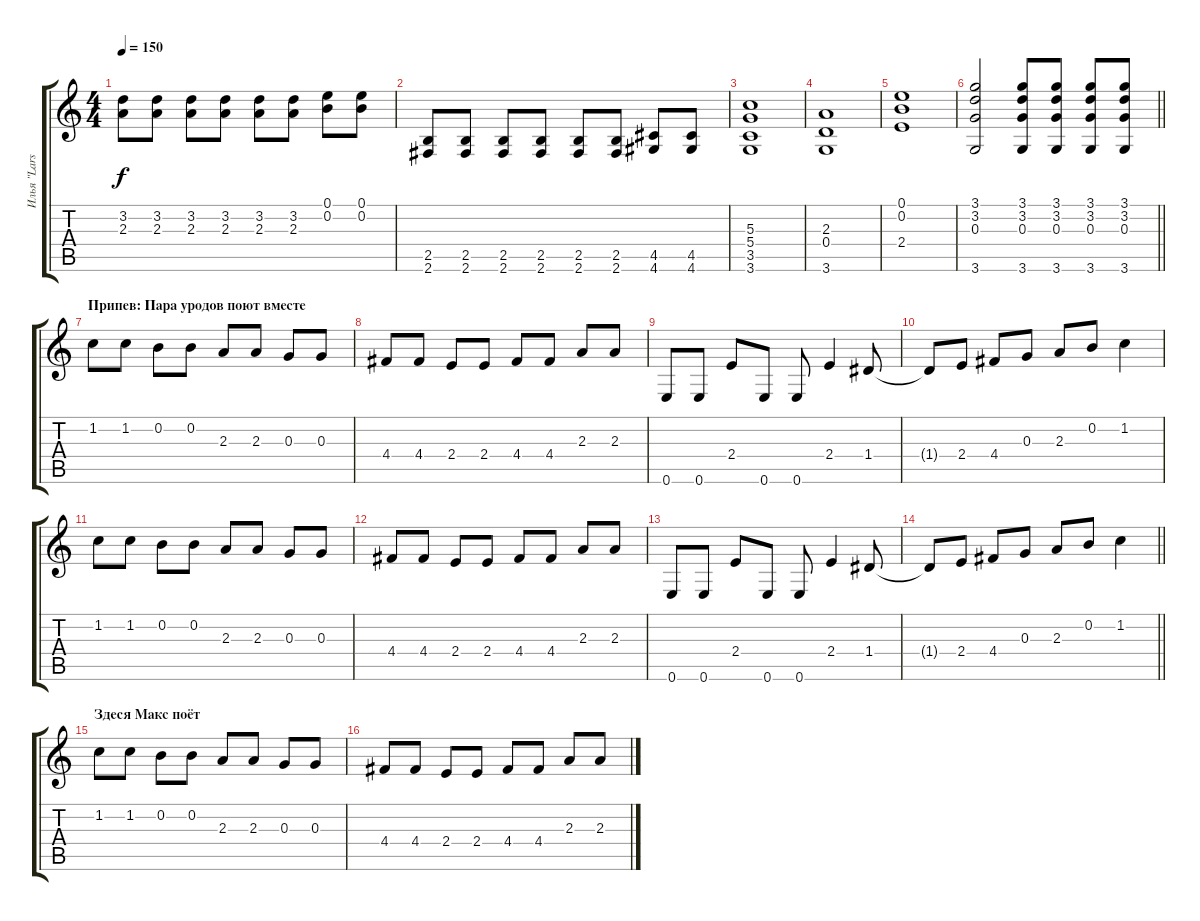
\track ("Илья \"Lars\" Мамонтов" "Илья \"Lars") {instrument distortionguitar}
\staff {score tabs}
\tuning (E4 B3 G3 D3 A2 E2) {hide}
\ts (4 4)
\tempo 150
\clef g2
\ks c
(3.2 2.3).8{dy f} (3.2 2.3).8 (3.2 2.3).8 (3.2 2.3).8 (3.2 2.3).8 (3.2 2.3).8 (0.1 0.2).8 (0.1 0.2).8 |
(2.5 2.6).8 (2.5 2.6).8 (2.5 2.6).8 (2.5 2.6).8 (2.5 2.6).8 (2.5 2.6).8 (4.5 4.6).8 (4.5 4.6).8 |
(5.3 5.4 3.5 3.6).1 |
(2.3 0.4 3.6).1 |
(0.1 0.2 2.4).1 |
\barLineRight lightlight
(3.1 3.2 0.3 3.6).2 (3.1 3.2 0.3 3.6).8 (3.1 3.2 0.3 3.6).8 (3.1 3.2 0.3 3.6).8 (3.1 3.2 0.3 3.6).8 |
\section ("" "Припев: Пара уродов поют вместе")
1.2.8 1.2.8 0.2.8 0.2.8 2.3.8 2.3.8 0.3.8 0.3.8 |
4.4.8 4.4.8 2.4.8 2.4.8 4.4.8 4.4.8 2.3.8 2.3.8 |
0.6.8 0.6.8 2.4.8 0.6.8 0.6.8 2.4.4 1.4.8 |
1.4{t}.8 2.4.8 4.4.8 0.3.8 2.3.8 0.2.8 1.2.4 |
1.2.8 1.2.8 0.2.8 0.2.8 2.3.8 2.3.8 0.3.8 0.3.8 |
4.4.8 4.4.8 2.4.8 2.4.8 4.4.8 4.4.8 2.3.8 2.3.8 |
0.6.8 0.6.8 2.4.8 0.6.8 0.6.8 2.4.4 1.4.8 |
\barLineRight lightlight
1.4{t}.8 2.4.8 4.4.8 0.3.8 2.3.8 0.2.8 1.2.4 |
\section ("" "Здеся Макс поёт")
1.2.8 1.2.8 0.2.8 0.2.8 2.3.8 2.3.8 0.3.8 0.3.8 |
4.4.8 4.4.8 2.4.8 2.4.8 4.4.8 4.4.8 2.3.8 2.3.8
